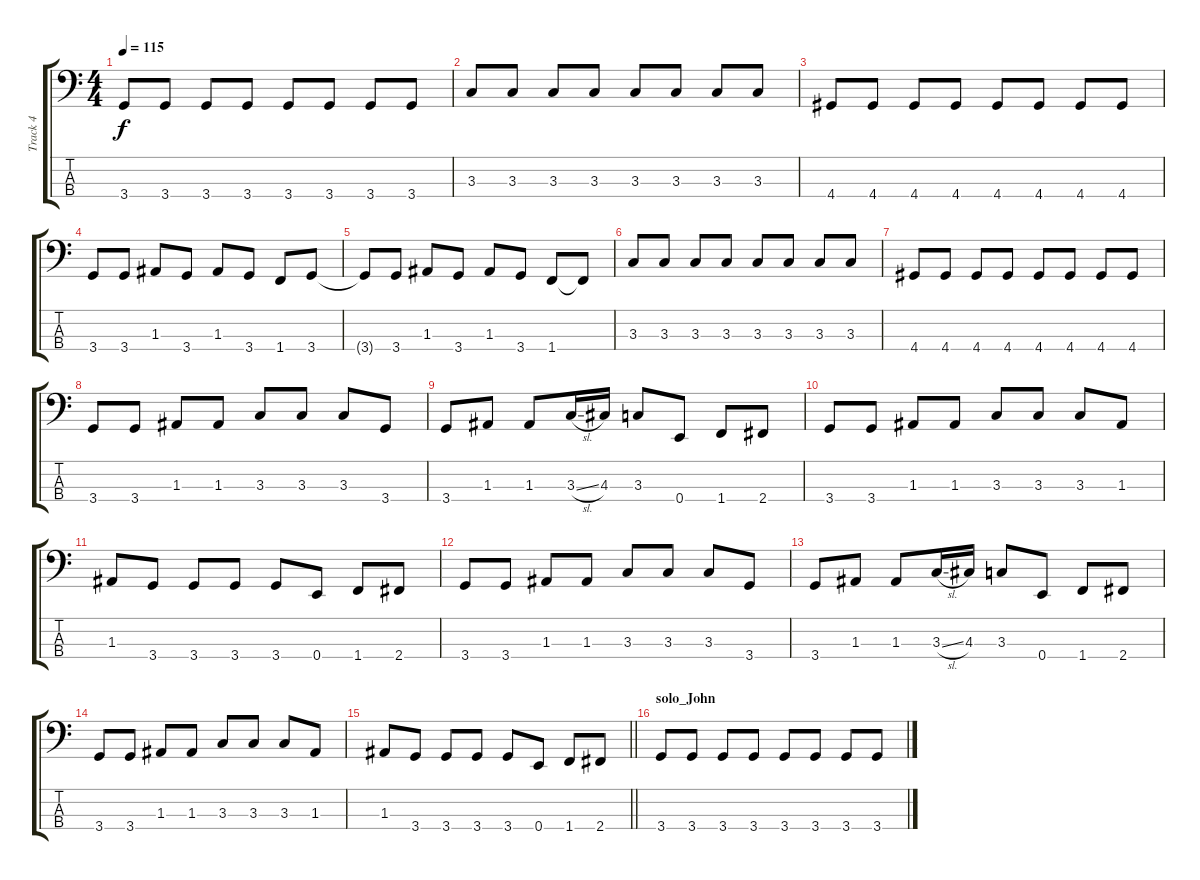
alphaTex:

\track ("Track 4" "Track 4") {instrument electricbassfinger}
\staff {score tabs}
\tuning (G2 D2 A1 E1) {hide}
\ts (4 4)
\tempo 115
\clef f4
\ks c
3.4.8{dy f} 3.4.8 3.4.8 3.4.8 3.4.8 3.4.8 3.4.8 3.4.8 |
3.3.8 3.3.8 3.3.8 3.3.8 3.3.8 3.3.8 3.3.8 3.3.8 |
4.4.8 4.4.8 4.4.8 4.4.8 4.4.8 4.4.8 4.4.8 4.4.8 |
3.4.8 3.4.8 1.3.8 3.4.8 1.3.8 3.4.8 1.4.8 3.4.8 |
3.4{t}.8 3.4.8 1.3.8 3.4.8 1.3.8 3.4.8 1.4.8 1.4{t}.8 |
3.3.8 3.3.8 3.3.8 3.3.8 3.3.8 3.3.8 3.3.8 3.3.8 |
4.4.8 4.4.8 4.4.8 4.4.8 4.4.8 4.4.8 4.4.8 4.4.8 |
3.4.8 3.4.8 1.3.8 1.3.8 3.3.8 3.3.8 3.3.8 3.4.8 |
3.4.8 1.3.8 1.3.8 3.3{sl}.16 4.3.16 3.3.8 0.4.8 1.4.8 2.4.8 |
3.4.8 3.4.8 1.3.8 1.3.8 3.3.8 3.3.8 3.3.8 1.3.8 |
1.3.8 3.4.8 3.4.8 3.4.8 3.4.8 0.4.8 1.4.8 2.4.8 |
3.4.8 3.4.8 1.3.8 1.3.8 3.3.8 3.3.8 3.3.8 3.4.8 |
3.4.8 1.3.8 1.3.8 3.3{sl}.16 4.3.16 3.3.8 0.4.8 1.4.8 2.4.8 |
3.4.8 3.4.8 1.3.8 1.3.8 3.3.8 3.3.8 3.3.8 1.3.8 |
\barLineRight lightlight
1.3.8 3.4.8 3.4.8 3.4.8 3.4.8 0.4.8 1.4.8 2.4.8 |
\section ("" "solo_John")
3.4.8 3.4.8 3.4.8 3.4.8 3.4.8 3.4.8 3.4.8 3.4.8
